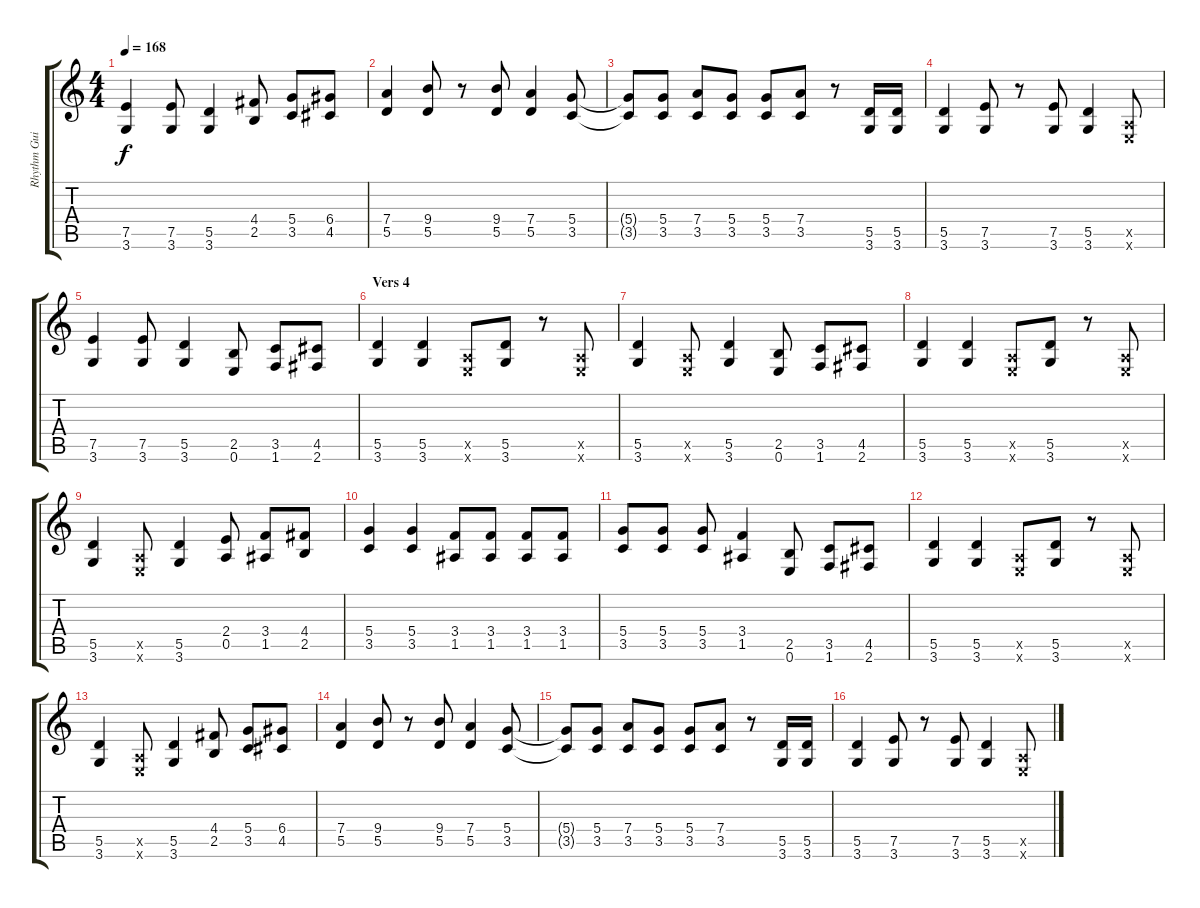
\track ("Rhythm Guitar" "Rhythm Gui") {instrument overdrivenguitar}
\staff {score tabs}
\tuning (E4 B3 G3 D3 A2 E2) {hide}
\ts (4 4)
\tempo 168
\clef g2
\ks c
(7.5 3.6).4{dy f} (7.5 3.6).8 (5.5 3.6).4 (4.4 2.5).8 (5.4 3.5).8 (6.4 4.5).8 |
(7.4 5.5).4 (9.4 5.5).8 r.8 (9.4 5.5).8 (7.4 5.5).4 (5.4 3.5).8 |
(5.4{t} 3.5{t}).8 (5.4 3.5).8 (7.4 3.5).8 (5.4 3.5).8 (5.4 3.5).8 (7.4 3.5).8 r.8 (5.5 3.6).16 (5.5 3.6).16 |
(5.5 3.6).4 (7.5 3.6).8 r.8 (7.5 3.6).8 (5.5 3.6).4 (0.5{x} 0.6{x}).8 |
(7.5 3.6).4 (7.5 3.6).8 (5.5 3.6).4 (2.5 0.6).8 (3.5 1.6).8 (4.5 2.6).8 |
\section ("" "Vers 4")
(5.5 3.6).4 (5.5 3.6).4 (0.5{x} 0.6{x}).8 (5.5 3.6).8 r.8 (0.5{x} 0.6{x}).8 |
(5.5 3.6).4 (0.5{x} 0.6{x}).8 (5.5 3.6).4 (2.5 0.6).8 (3.5 1.6).8 (4.5 2.6).8 |
(5.5 3.6).4 (5.5 3.6).4 (0.5{x} 0.6{x}).8 (5.5 3.6).8 r.8 (0.5{x} 0.6{x}).8 |
(5.5 3.6).4 (0.5{x} 0.6{x}).8 (5.5 3.6).4 (2.4 0.5).8 (3.4 1.5).8 (4.4 2.5).8 |
(5.4 3.5).4 (5.4 3.5).4 (3.4 1.5).8 (3.4 1.5).8 (3.4 1.5).8 (3.4 1.5).8 |
(5.4 3.5).8 (5.4 3.5).8 (5.4 3.5).8 (3.4 1.5).4 (2.5 0.6).8 (3.5 1.6).8 (4.5 2.6).8 |
(5.5 3.6).4 (5.5 3.6).4 (0.5{x} 0.6{x}).8 (5.5 3.6).8 r.8 (0.5{x} 0.6{x}).8 |
(5.5 3.6).4 (0.5{x} 0.6{x}).8 (5.5 3.6).4 (4.4 2.5).8 (5.4 3.5).8 (6.4 4.5).8 |
(7.4 5.5).4 (9.4 5.5).8 r.8 (9.4 5.5).8 (7.4 5.5).4 (5.4 3.5).8 |
(5.4{t} 3.5{t}).8 (5.4 3.5).8 (7.4 3.5).8 (5.4 3.5).8 (5.4 3.5).8 (7.4 3.5).8 r.8 (5.5 3.6).16 (5.5 3.6).16 |
(5.5 3.6).4 (7.5 3.6).8 r.8 (7.5 3.6).8 (5.5 3.6).4 (0.5{x} 0.6{x}).8
